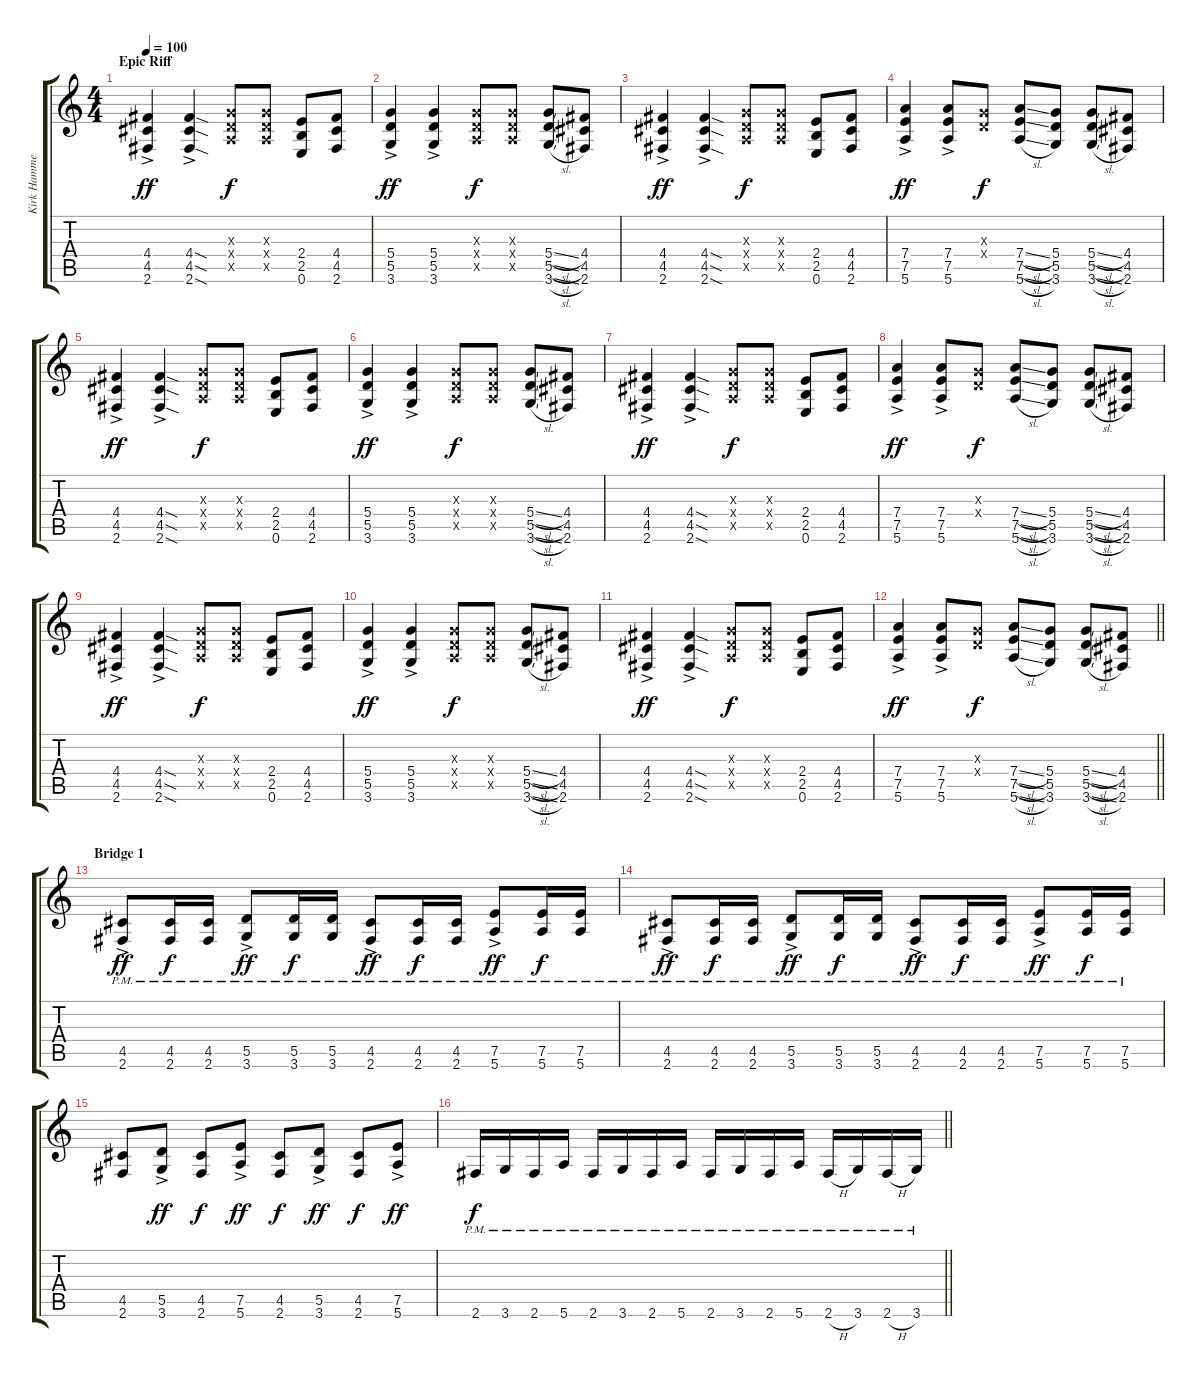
\track ("Kirk Hammett" "Kirk Hamme") {instrument distortionguitar}
\staff {score tabs}
\tuning (E4 B3 G3 D3 A2 E2) {hide}
\ts (4 4)
\section ("" "Epic Riff")
\tempo 100
\clef g2
\ks c
(4.4{ac} 4.5{ac} 2.6{ac}).4{dy ff} (4.4{sod ac} 4.5{sod ac} 2.6{sod ac}).4 (0.3{x} 0.4{x} 0.5{x}).8{dy f} (0.3{x} 0.4{x} 0.5{x}).8 (2.4 2.5 0.6).8 (4.4 4.5 2.6).8 |
(5.4{ac} 5.5{ac} 3.6{ac}).4{dy ff} (5.4{ac} 5.5{ac} 3.6{ac}).4 (0.3{x} 0.4{x} 0.5{x}).8{dy f} (0.3{x} 0.4{x} 0.5{x}).8 (5.4{sl} 5.5{sl} 3.6{sl}).8 (4.4 4.5 2.6).8 |
(4.4{ac} 4.5{ac} 2.6{ac}).4{dy ff} (4.4{sod ac} 4.5{sod ac} 2.6{sod ac}).4 (0.3{x} 0.4{x} 0.5{x}).8{dy f} (0.3{x} 0.4{x} 0.5{x}).8 (2.4 2.5 0.6).8 (4.4 4.5 2.6).8 |
(7.4{ac} 7.5{ac} 5.6{ac}).4{dy ff} (7.4{ac} 7.5{ac} 5.6{ac}).8 (0.3{x} 0.4{x}).8{dy f} (7.4{sl} 7.5{sl} 5.6{sl}).8 (5.4 5.5 3.6).8 (5.4{sl} 5.5{sl} 3.6{sl}).8 (4.4 4.5 2.6).8 |
(4.4{ac} 4.5{ac} 2.6{ac}).4{dy ff} (4.4{sod ac} 4.5{sod ac} 2.6{sod ac}).4 (0.3{x} 0.4{x} 0.5{x}).8{dy f} (0.3{x} 0.4{x} 0.5{x}).8 (2.4 2.5 0.6).8 (4.4 4.5 2.6).8 |
(5.4{ac} 5.5{ac} 3.6{ac}).4{dy ff} (5.4{ac} 5.5{ac} 3.6{ac}).4 (0.3{x} 0.4{x} 0.5{x}).8{dy f} (0.3{x} 0.4{x} 0.5{x}).8 (5.4{sl} 5.5{sl} 3.6{sl}).8 (4.4 4.5 2.6).8 |
(4.4{ac} 4.5{ac} 2.6{ac}).4{dy ff} (4.4{sod ac} 4.5{sod ac} 2.6{sod ac}).4 (0.3{x} 0.4{x} 0.5{x}).8{dy f} (0.3{x} 0.4{x} 0.5{x}).8 (2.4 2.5 0.6).8 (4.4 4.5 2.6).8 |
(7.4{ac} 7.5{ac} 5.6{ac}).4{dy ff} (7.4{ac} 7.5{ac} 5.6{ac}).8 (0.3{x} 0.4{x}).8{dy f} (7.4{sl} 7.5{sl} 5.6{sl}).8 (5.4 5.5 3.6).8 (5.4{sl} 5.5{sl} 3.6{sl}).8 (4.4 4.5 2.6).8 |
(4.4{ac} 4.5{ac} 2.6{ac}).4{dy ff} (4.4{sod ac} 4.5{sod ac} 2.6{sod ac}).4 (0.3{x} 0.4{x} 0.5{x}).8{dy f} (0.3{x} 0.4{x} 0.5{x}).8 (2.4 2.5 0.6).8 (4.4 4.5 2.6).8 |
(5.4{ac} 5.5{ac} 3.6{ac}).4{dy ff} (5.4{ac} 5.5{ac} 3.6{ac}).4 (0.3{x} 0.4{x} 0.5{x}).8{dy f} (0.3{x} 0.4{x} 0.5{x}).8 (5.4{sl} 5.5{sl} 3.6{sl}).8 (4.4 4.5 2.6).8 |
(4.4{ac} 4.5{ac} 2.6{ac}).4{dy ff} (4.4{sod ac} 4.5{sod ac} 2.6{sod ac}).4 (0.3{x} 0.4{x} 0.5{x}).8{dy f} (0.3{x} 0.4{x} 0.5{x}).8 (2.4 2.5 0.6).8 (4.4 4.5 2.6).8 |
\barLineRight lightlight
(7.4{ac} 7.5{ac} 5.6{ac}).4{dy ff} (7.4{ac} 7.5{ac} 5.6{ac}).8 (0.3{x} 0.4{x}).8{dy f} (7.4{sl} 7.5{sl} 5.6{sl}).8 (5.4 5.5 3.6).8 (5.4{sl} 5.5{sl} 3.6{sl}).8 (4.4 4.5 2.6).8 |
\section ("" "Bridge 1")
(4.5{ac pm} 2.6{ac pm}).8{dy ff} (4.5{pm} 2.6{pm}).16{dy f} (4.5{pm} 2.6{pm}).16 (5.5{ac pm} 3.6{ac pm}).8{dy ff} (5.5{pm} 3.6{pm}).16{dy f} (5.5{pm} 3.6{pm}).16 (4.5{ac pm} 2.6{ac pm}).8{dy ff} (4.5{pm} 2.6{pm}).16{dy f} (4.5{pm} 2.6{pm}).16 (7.5{ac pm} 5.6{ac pm}).8{dy ff} (7.5{pm} 5.6{pm}).16{dy f} (7.5{pm} 5.6{pm}).16 |
(4.5{ac pm} 2.6{ac pm}).8{dy ff} (4.5{pm} 2.6{pm}).16{dy f} (4.5{pm} 2.6{pm}).16 (5.5{ac pm} 3.6{ac pm}).8{dy ff} (5.5{pm} 3.6{pm}).16{dy f} (5.5{pm} 3.6{pm}).16 (4.5{ac pm} 2.6{ac pm}).8{dy ff} (4.5{pm} 2.6{pm}).16{dy f} (4.5{pm} 2.6{pm}).16 (7.5{ac pm} 5.6{ac pm}).8{dy ff} (7.5{pm} 5.6{pm}).16{dy f} (7.5{pm} 5.6{pm}).16 |
(4.5 2.6).8 (5.5{ac} 3.6{ac}).8{dy ff} (4.5 2.6).8{dy f} (7.5{ac} 5.6{ac}).8{dy ff} (4.5 2.6).8{dy f} (5.5{ac} 3.6{ac}).8{dy ff} (4.5 2.6).8{dy f} (7.5{ac} 5.6{ac}).8{dy ff} |
\barLineRight lightlight
2.6{pm}.16{dy f} 3.6{pm}.16 2.6{pm}.16 5.6{pm}.16 2.6{pm}.16 3.6{pm}.16 2.6{pm}.16 5.6{pm}.16 2.6{pm}.16 3.6{pm}.16 2.6{pm}.16 5.6{pm}.16 2.6{h pm}.16 3.6{pm}.16 2.6{h pm}.16 3.6{pm}.16
